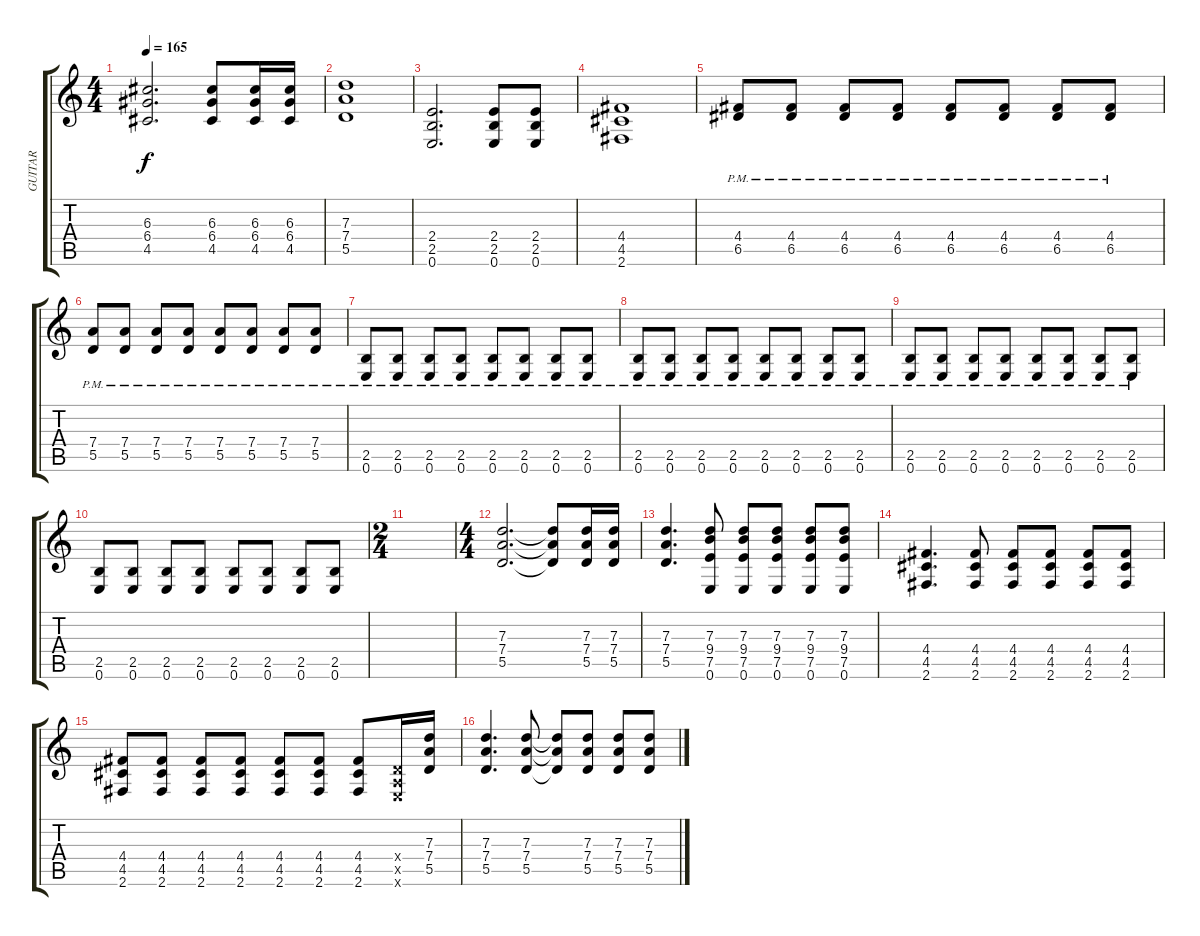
\track ("GUITAR" "GUITAR") {instrument overdrivenguitar}
\staff {score tabs}
\tuning (E4 B3 G3 D3 A2 E2) {hide}
\ts (4 4)
\tempo 165
\clef g2
\ks c
(6.3 6.4 4.5).2{d dy f} (6.3 6.4 4.5).8 (6.3 6.4 4.5).16 (6.3 6.4 4.5).16 |
(7.3 7.4 5.5).1 |
(2.4 2.5 0.6).2{d} (2.4 2.5 0.6).8 (2.4 2.5 0.6).8 |
(4.4 4.5 2.6).1 |
(4.4{pm} 6.5{pm}).8 (4.4{pm} 6.5{pm}).8 (4.4{pm} 6.5{pm}).8 (4.4{pm} 6.5{pm}).8 (4.4{pm} 6.5{pm}).8 (4.4{pm} 6.5{pm}).8 (4.4{pm} 6.5{pm}).8 (4.4{pm} 6.5{pm}).8 |
(7.4{pm} 5.5{pm}).8 (7.4{pm} 5.5{pm}).8 (7.4{pm} 5.5{pm}).8 (7.4{pm} 5.5{pm}).8 (7.4{pm} 5.5{pm}).8 (7.4{pm} 5.5{pm}).8 (7.4{pm} 5.5{pm}).8 (7.4{pm} 5.5{pm}).8 |
(2.5{pm} 0.6{pm}).8 (2.5{pm} 0.6{pm}).8 (2.5{pm} 0.6{pm}).8 (2.5{pm} 0.6{pm}).8 (2.5{pm} 0.6{pm}).8 (2.5{pm} 0.6{pm}).8 (2.5{pm} 0.6{pm}).8 (2.5{pm} 0.6{pm}).8 |
(2.5{pm} 0.6{pm}).8 (2.5{pm} 0.6{pm}).8 (2.5{pm} 0.6{pm}).8 (2.5{pm} 0.6{pm}).8 (2.5{pm} 0.6{pm}).8 (2.5{pm} 0.6{pm}).8 (2.5{pm} 0.6{pm}).8 (2.5{pm} 0.6{pm}).8 |
(2.5{pm} 0.6{pm}).8 (2.5{pm} 0.6{pm}).8 (2.5{pm} 0.6{pm}).8 (2.5{pm} 0.6{pm}).8 (2.5{pm} 0.6{pm}).8 (2.5{pm} 0.6{pm}).8 (2.5{pm} 0.6{pm}).8 (2.5{pm} 0.6{pm}).8 |
(2.5 0.6).8 (2.5 0.6).8 (2.5 0.6).8 (2.5 0.6).8 (2.5 0.6).8 (2.5 0.6).8 (2.5 0.6).8 (2.5 0.6).8 |
\ts (2 4)
|
\ts (4 4)
(7.3 7.4 5.5).2{d} (7.3{t} 7.4{t} 5.5{t}).8 (7.3 7.4 5.5).16 (7.3 7.4 5.5).16 |
(7.3 7.4 5.5).4{d} (7.3 9.4 7.5 0.6).8 (7.3 9.4 7.5 0.6).8 (7.3 9.4 7.5 0.6).8 (7.3 9.4 7.5 0.6).8 (7.3 9.4 7.5 0.6).8 |
(4.4 4.5 2.6).4{d} (4.4 4.5 2.6).8 (4.4 4.5 2.6).8 (4.4 4.5 2.6).8 (4.4 4.5 2.6).8 (4.4 4.5 2.6).8 |
(4.4 4.5 2.6).8 (4.4 4.5 2.6).8 (4.4 4.5 2.6).8 (4.4 4.5 2.6).8 (4.4 4.5 2.6).8 (4.4 4.5 2.6).8 (4.4 4.5 2.6).8 (0.4{x} 0.5{x} 0.6{x}).16 (7.3 7.4 5.5).16 |
(7.3 7.4 5.5).4{d} (7.3 7.4 5.5).8 (7.3{t} 7.4{t} 5.5{t}).8 (7.3 7.4 5.5).8 (7.3 7.4 5.5).8 (7.3 7.4 5.5).8
